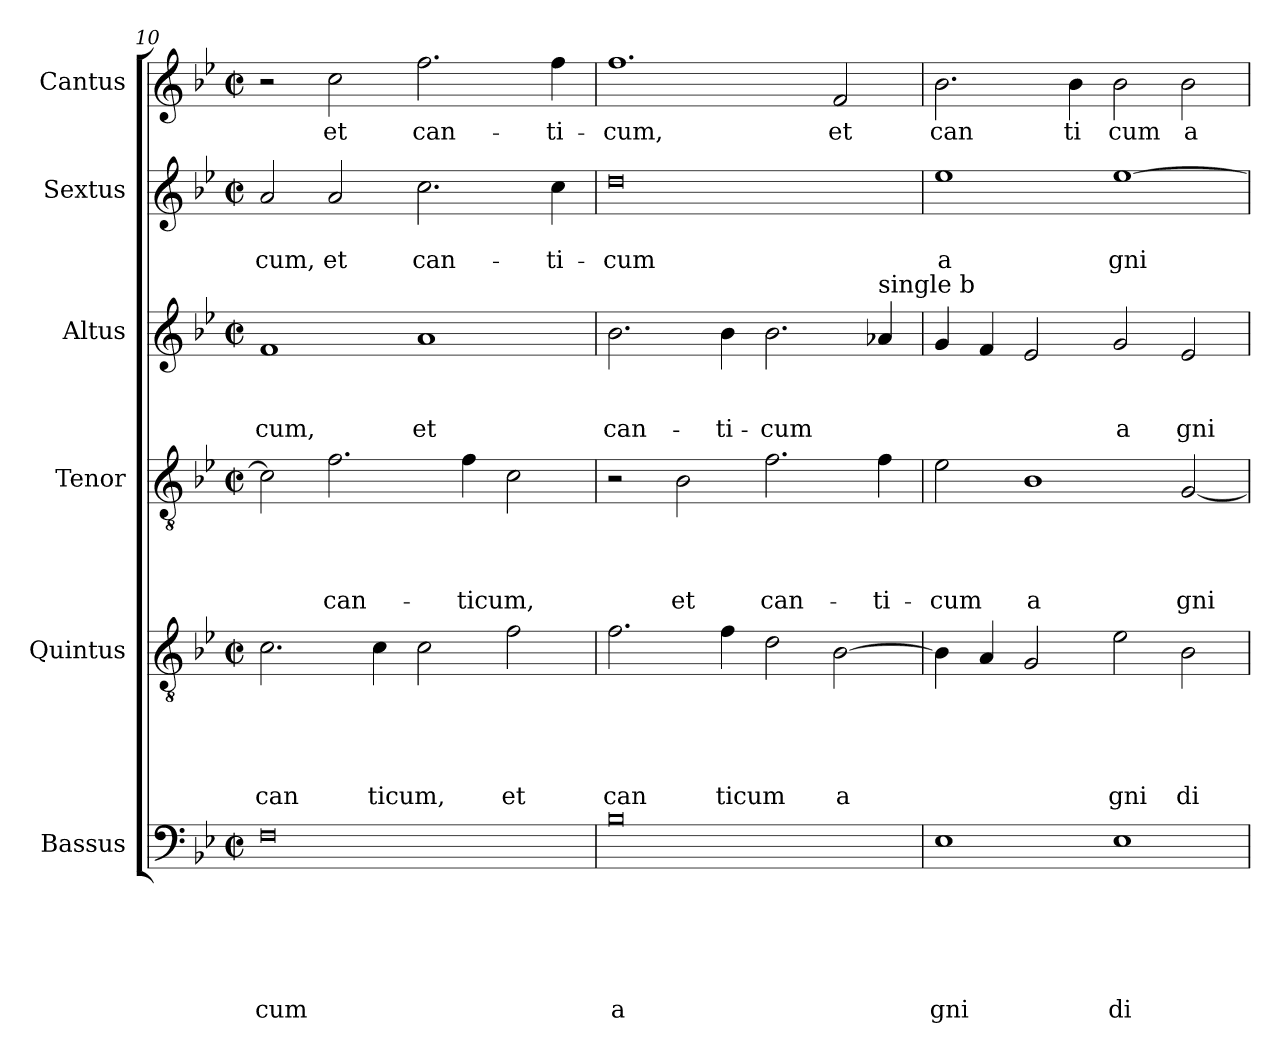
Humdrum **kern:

**kern	**text	**text	**text	**text	**text	**text	**kern	**text	**text	**text	**text	**text	**kern	**text	**text	**text	**text	**kern	**text	**text	**text	**kern	**text	**text	**kern	**text
*part6	*part6	*part6	*part6	*part6	*part6	*part6	*part5	*part5	*part5	*part5	*part5	*part5	*part4	*part4	*part4	*part4	*part4	*part3	*part3	*part3	*part3	*part2	*part2	*part2	*part1	*part1
*staff6	*staff6	*staff6	*staff6	*staff6	*staff6	*staff6	*staff5	*staff5	*staff5	*staff5	*staff5	*staff5	*staff4	*staff4	*staff4	*staff4	*staff4	*staff3	*staff3	*staff3	*staff3	*staff2	*staff2	*staff2	*staff1	*staff1
*I"Bassus	*	*	*	*	*	*	*I"Quintus	*	*	*	*	*	*I"Tenor	*	*	*	*	*I"Altus	*	*	*	*I"Sextus	*	*	*I"Cantus	*
*clefF4	*	*	*	*	*	*	*clefGv2	*	*	*	*	*	*clefGv2	*	*	*	*	*clefG2	*	*	*	*clefG2	*	*	*clefG2	*
*k[b-e-]	*	*	*	*	*	*	*k[b-e-]	*	*	*	*	*	*k[b-e-]	*	*	*	*	*k[b-e-]	*	*	*	*k[b-e-]	*	*	*k[b-e-]	*
*B-:	*	*	*	*	*	*	*B-:	*	*	*	*	*	*B-:	*	*	*	*	*B-:	*	*	*	*B-:	*	*	*B-:	*
*M2/2	*	*	*	*	*	*	*M2/2	*	*	*	*	*	*M2/2	*	*	*	*	*M2/2	*	*	*	*M2/2	*	*	*M2/2	*
*met(c|)	*	*	*	*	*	*	*met(c|)	*	*	*	*	*	*met(c|)	*	*	*	*	*met(c|)	*	*	*	*met(c|)	*	*	*met(c|)	*
=10	=10	=10	=10	=10	=10	=10	=10	=10	=10	=10	=10	=10	=10	=10	=10	=10	=10	=10	=10	=10	=10	=10	=10	=10	=10	=10
!	!	!	!	!	!	!LO:LY:b	!	!	!	!	!	!LO:LY:b	!	!	!	!	!	!	!	!	!LO:LY:b	!	!	!LO:LY:b	!	!
0F	.	.	.	.	.	cum	2.c\	.	.	.	.	can	2c\]	.	.	.	.	1f	.	.	-cum,	2a/	.	-cum,	2r	.
!	!	!	!	!	!	!	!	!	!	!	!	!	!	!	!	!	!LO:LY:b	!	!	!	!	!	!	!LO:LY:b	!	!LO:LY:b
.	.	.	.	.	.	.	.	.	.	.	.	.	2.f\	.	.	.	can-	.	.	.	.	2a/	.	et	2cc\	et
!	!	!	!	!	!	!	!	!	!	!	!	!LO:LY:b	!	!	!	!	!	!	!	!	!	!	!	!	!	!
.	.	.	.	.	.	.	4c\	.	.	.	.	ticum,	.	.	.	.	.	.	.	.	.	.	.	.	.	.
!	!	!	!	!	!	!	!	!	!	!	!	!	!	!	!	!	!	!	!	!	!LO:LY:b	!	!	!LO:LY:b	!	!LO:LY:b
.	.	.	.	.	.	.	2c\	.	.	.	.	.	.	.	.	.	.	1a	.	.	et	2.cc\	.	can-	2.ff\	can-
!	!	!	!	!	!	!	!	!	!	!	!	!	!	!	!	!	!LO:LY:b	!	!	!	!	!	!	!	!	!
.	.	.	.	.	.	.	.	.	.	.	.	.	4f\	.	.	.	-ticum,	.	.	.	.	.	.	.	.	.
!	!	!	!	!	!	!	!	!	!	!	!	!LO:LY:b	!	!	!	!	!	!	!	!	!	!	!	!	!	!
.	.	.	.	.	.	.	2f\	.	.	.	.	et	2c\	.	.	.	.	.	.	.	.	.	.	.	.	.
!	!	!	!	!	!	!	!	!	!	!	!	!	!	!	!	!	!	!	!	!	!	!	!	!LO:LY:b	!	!LO:LY:b
.	.	.	.	.	.	.	.	.	.	.	.	.	.	.	.	.	.	.	.	.	.	4cc\	.	-ti-	4ff\	-ti-
=11	=11	=11	=11	=11	=11	=11	=11	=11	=11	=11	=11	=11	=11	=11	=11	=11	=11	=11	=11	=11	=11	=11	=11	=11	=11	=11
!	!	!	!	!	!	!LO:LY:b	!	!	!	!	!	!LO:LY:b	!	!	!	!	!	!	!	!	!LO:LY:b	!	!	!LO:LY:b	!	!LO:LY:b
0B-	.	.	.	.	.	a	2.f\	.	.	.	.	can	2r	.	.	.	.	2.b-\	.	.	can-	0dd	.	-cum	1.ff	-cum,
!	!	!	!	!	!	!	!	!	!	!	!	!	!	!	!	!	!LO:LY:b	!	!	!	!	!	!	!	!	!
.	.	.	.	.	.	.	.	.	.	.	.	.	2B-\	.	.	.	et	.	.	.	.	.	.	.	.	.
!	!	!	!	!	!	!	!	!	!	!	!	!LO:LY:b	!	!	!	!	!	!	!	!	!LO:LY:b	!	!	!	!	!
.	.	.	.	.	.	.	4f\	.	.	.	.	ticum	.	.	.	.	.	4b-\	.	.	-ti-	.	.	.	.	.
!	!	!	!	!	!	!	!	!	!	!	!	!	!	!	!	!	!LO:LY:b	!	!	!	!LO:LY:b	!	!	!	!	!
.	.	.	.	.	.	.	2d\	.	.	.	.	.	2.f\	.	.	.	can-	2.b-\	.	.	-cum	.	.	.	.	.
!	!	!	!	!	!	!	!	!	!	!	!	!LO:LY:b	!	!	!	!	!	!	!	!	!	!	!	!	!	!LO:LY:b
.	.	.	.	.	.	.	[<2B-\	.	.	.	.	a	.	.	.	.	.	.	.	.	.	.	.	.	2f/	et
!	!	!	!	!	!	!	!	!	!	!	!	!	!	!	!	!	!	!LO:TX:a:t=single b	!	!	!	!	!	!	!	!
!	!	!	!	!	!	!	!	!	!	!	!	!	!	!	!	!	!LO:LY:b	!	!	!	!	!	!	!	!	!
.	.	.	.	.	.	.	.	.	.	.	.	.	4f\	.	.	.	-ti-	4a-/	.	.	.	.	.	.	.	.
!!LO:PB:g=z
=12	=12	=12	=12	=12	=12	=12	=12	=12	=12	=12	=12	=12	=12	=12	=12	=12	=12	=12	=12	=12	=12	=12	=12	=12	=12	=12
!	!	!	!	!	!	!LO:LY:b	!	!	!	!	!	!	!	!	!	!	!LO:LY:b	!	!	!	!	!	!	!LO:LY:b	!	!LO:LY:b
1E-	.	.	.	.	.	gni	4B-\]	.	.	.	.	.	2e-\	.	.	.	-cum	4g/	.	.	.	1ee-	.	a	2.b-\	can
.	.	.	.	.	.	.	4A/	.	.	.	.	.	.	.	.	.	.	4f/	.	.	.	.	.	.	.	.
!	!	!	!	!	!	!	!	!	!	!	!	!	!	!	!	!	!LO:LY:b	!	!	!	!	!	!	!	!	!
.	.	.	.	.	.	.	2G/	.	.	.	.	.	1B-	.	.	.	a	2e-/	.	.	.	.	.	.	.	.
!	!	!	!	!	!	!	!	!	!	!	!	!	!	!	!	!	!	!	!	!	!	!	!	!	!	!LO:LY:b
.	.	.	.	.	.	.	.	.	.	.	.	.	.	.	.	.	.	.	.	.	.	.	.	.	4b-\	ti
!	!	!	!	!	!	!LO:LY:b	!	!	!	!	!	!LO:LY:b	!	!	!	!	!	!	!	!	!LO:LY:b	!	!	!LO:LY:b	!	!LO:LY:b
1E-	.	.	.	.	.	di	2e-\	.	.	.	.	gni	.	.	.	.	.	2g/	.	.	a	[>1ee-	.	gni	2b-\	cum
!	!	!	!	!	!	!	!	!	!	!	!	!LO:LY:b	!	!	!	!	!LO:LY:b	!	!	!	!LO:LY:b	!	!	!	!	!LO:LY:b
.	.	.	.	.	.	.	2B-\	.	.	.	.	di	[<2G/	.	.	.	gni	2e-/	.	.	gni	.	.	.	2b-\	a
=	=	=	=	=	=	=	=	=	=	=	=	=	=	=	=	=	=	=	=	=	=	=	=	=	=	=
*-	*-	*-	*-	*-	*-	*-	*-	*-	*-	*-	*-	*-	*-	*-	*-	*-	*-	*-	*-	*-	*-	*-	*-	*-	*-	*-
